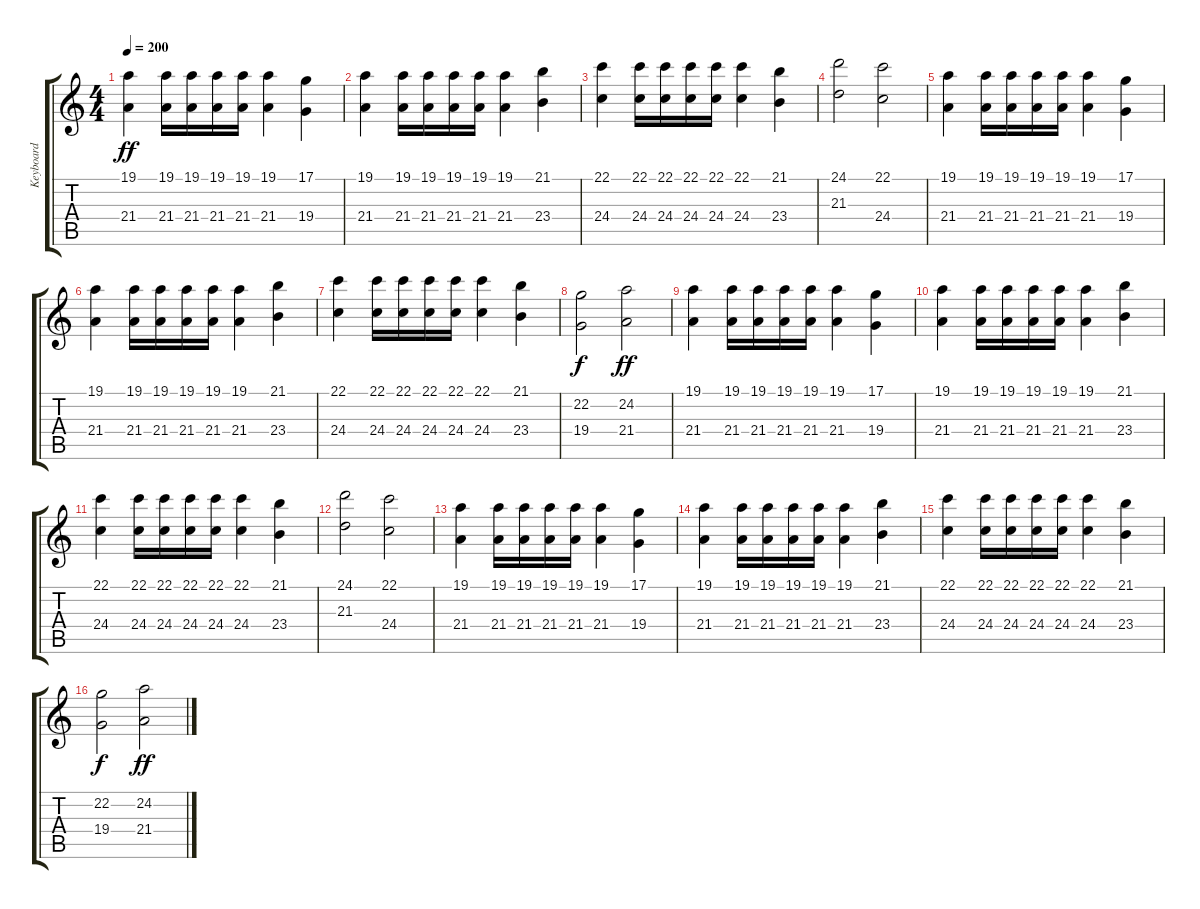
\track ("Keyboard" "Keyboard") {instrument orchestrahit}
\staff {score tabs}
\tuning (D4 A3 F3 C3 G2 D2) {hide}
\ts (4 4)
\tempo 200
\clef g2
\ks c
(19.1 21.4).4{dy ff} (19.1 21.4).16 (19.1 21.4).16 (19.1 21.4).16 (19.1 21.4).16 (19.1 21.4).4 (17.1 19.4).4 |
(19.1 21.4).4 (19.1 21.4).16 (19.1 21.4).16 (19.1 21.4).16 (19.1 21.4).16 (19.1 21.4).4 (21.1 23.4).4 |
(22.1 24.4).4 (22.1 24.4).16 (22.1 24.4).16 (22.1 24.4).16 (22.1 24.4).16 (22.1 24.4).4 (21.1 23.4).4 |
(24.1 21.3).2 (22.1 24.4).2 |
(19.1 21.4).4 (19.1 21.4).16 (19.1 21.4).16 (19.1 21.4).16 (19.1 21.4).16 (19.1 21.4).4 (17.1 19.4).4 |
(19.1 21.4).4 (19.1 21.4).16 (19.1 21.4).16 (19.1 21.4).16 (19.1 21.4).16 (19.1 21.4).4 (21.1 23.4).4 |
(22.1 24.4).4 (22.1 24.4).16 (22.1 24.4).16 (22.1 24.4).16 (22.1 24.4).16 (22.1 24.4).4 (21.1 23.4).4 |
(22.2 19.4).2{dy f} (24.2 21.4).2{dy ff} |
(19.1 21.4).4 (19.1 21.4).16 (19.1 21.4).16 (19.1 21.4).16 (19.1 21.4).16 (19.1 21.4).4 (17.1 19.4).4 |
(19.1 21.4).4 (19.1 21.4).16 (19.1 21.4).16 (19.1 21.4).16 (19.1 21.4).16 (19.1 21.4).4 (21.1 23.4).4 |
(22.1 24.4).4 (22.1 24.4).16 (22.1 24.4).16 (22.1 24.4).16 (22.1 24.4).16 (22.1 24.4).4 (21.1 23.4).4 |
(24.1 21.3).2 (22.1 24.4).2 |
(19.1 21.4).4 (19.1 21.4).16 (19.1 21.4).16 (19.1 21.4).16 (19.1 21.4).16 (19.1 21.4).4 (17.1 19.4).4 |
(19.1 21.4).4 (19.1 21.4).16 (19.1 21.4).16 (19.1 21.4).16 (19.1 21.4).16 (19.1 21.4).4 (21.1 23.4).4 |
(22.1 24.4).4 (22.1 24.4).16 (22.1 24.4).16 (22.1 24.4).16 (22.1 24.4).16 (22.1 24.4).4 (21.1 23.4).4 |
(22.2 19.4).2{dy f} (24.2 21.4).2{dy ff}
